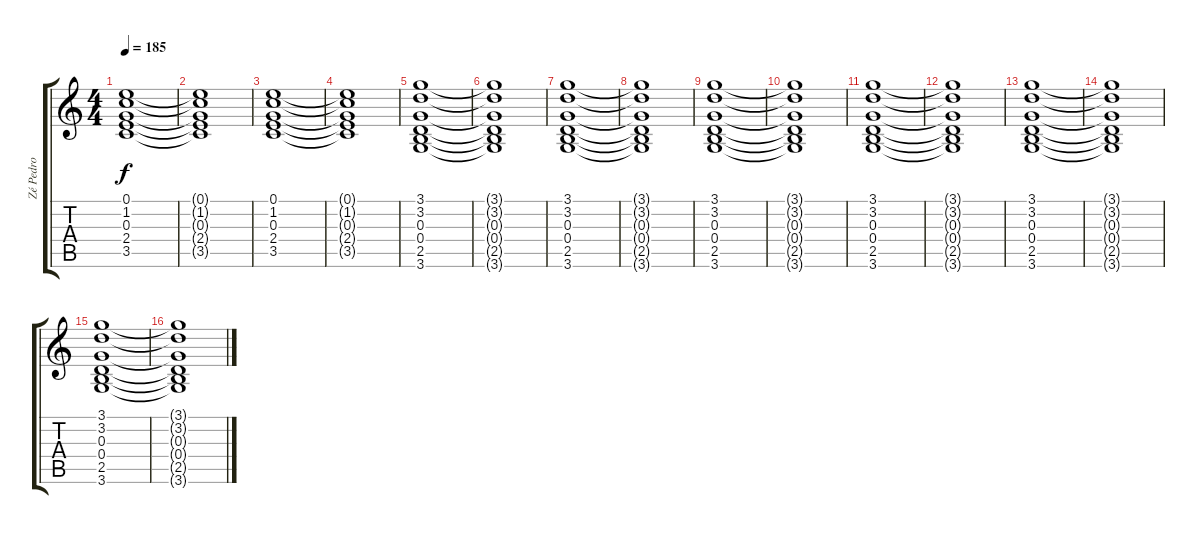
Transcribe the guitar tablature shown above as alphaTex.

\track ("Zé Pedro" "Zé Pedro") {instrument electricguitarclean}
\staff {score tabs}
\tuning (E4 B3 G3 D3 A2 E2) {hide}
\ts (4 4)
\tempo 185
\clef g2
\ks c
(0.1 1.2 0.3 2.4 3.5).1{dy f} |
(0.1{t} 1.2{t} 0.3{t} 2.4{t} 3.5{t}).1 |
(0.1 1.2 0.3 2.4 3.5).1 |
(0.1{t} 1.2{t} 0.3{t} 2.4{t} 3.5{t}).1 |
(3.1 3.2 0.3 0.4 2.5 3.6).1 |
(3.1{t} 3.2{t} 0.3{t} 0.4{t} 2.5{t} 3.6{t}).1 |
(3.1 3.2 0.3 0.4 2.5 3.6).1 |
(3.1{t} 3.2{t} 0.3{t} 0.4{t} 2.5{t} 3.6{t}).1 |
(3.1 3.2 0.3 0.4 2.5 3.6).1 |
(3.1{t} 3.2{t} 0.3{t} 0.4{t} 2.5{t} 3.6{t}).1 |
(3.1 3.2 0.3 0.4 2.5 3.6).1 |
(3.1{t} 3.2{t} 0.3{t} 0.4{t} 2.5{t} 3.6{t}).1 |
(3.1 3.2 0.3 0.4 2.5 3.6).1 |
(3.1{t} 3.2{t} 0.3{t} 0.4{t} 2.5{t} 3.6{t}).1 |
(3.1 3.2 0.3 0.4 2.5 3.6).1 |
(3.1{t} 3.2{t} 0.3{t} 0.4{t} 2.5{t} 3.6{t}).1
